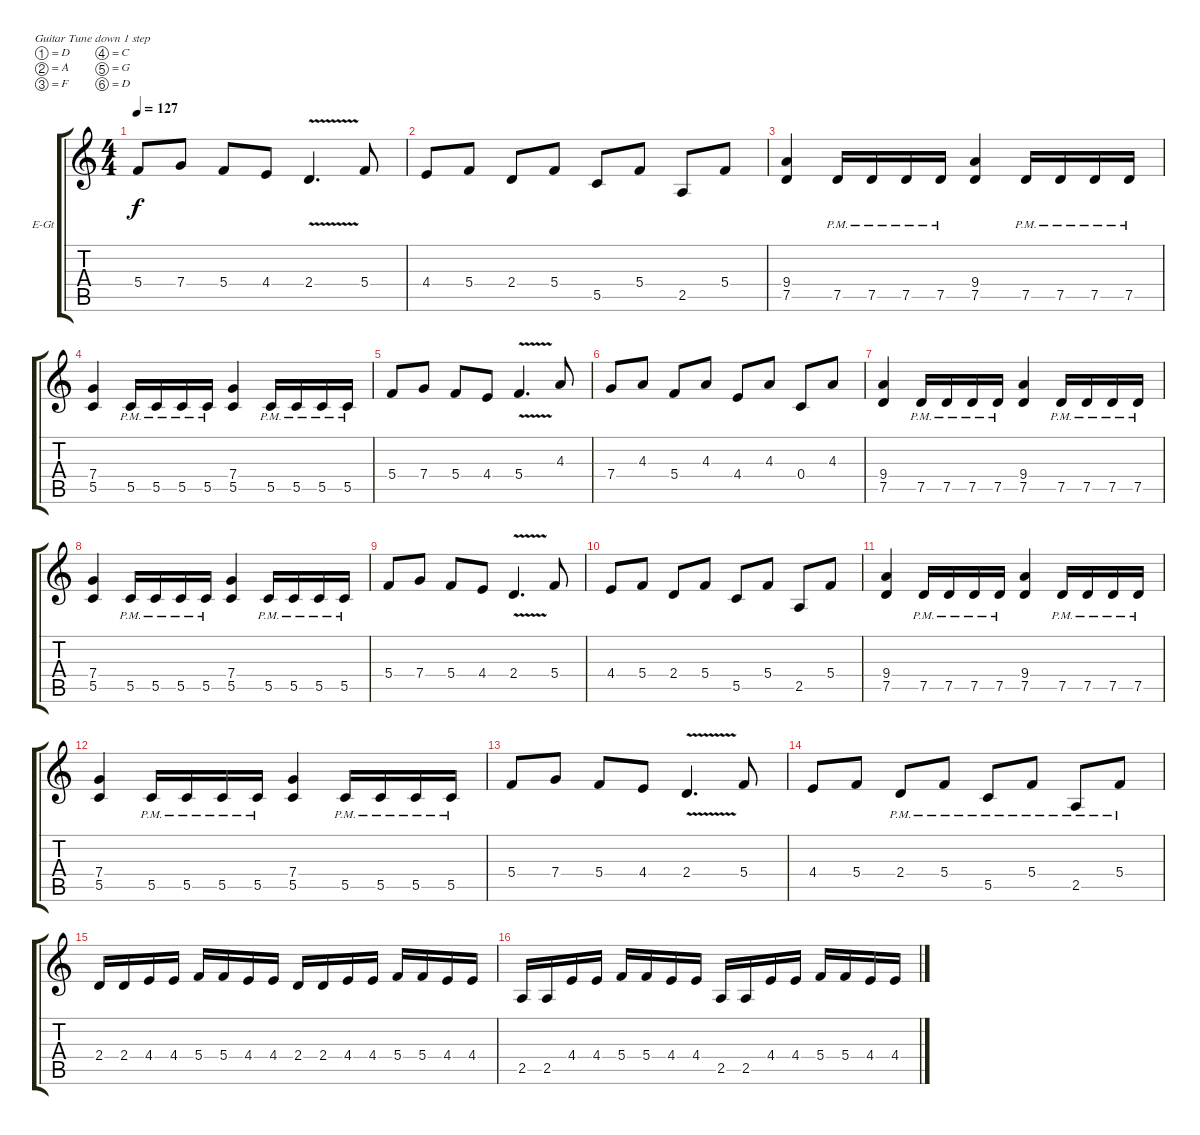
\bracketExtendMode groupsimilarinstruments
\firstSystemTrackNameOrientation horizontal
\otherSystemsTrackNameOrientation horizontal
\track ("Solo guitar" "E-Gt") {instrument distortionguitar}
\staff {score tabs}
\tuning (D4 A3 F3 C3 G2 D2)
\ts (4 4)
\tempo 127
\clef g2
\ks c
5.4.8{dy f} 7.4.8 5.4.8 4.4.8 2.4{v}.4{d} 5.4.8 |
4.4.8 5.4.8 2.4.8 5.4.8 5.5.8 5.4.8 2.5.8 5.4.8 |
(9.4 7.5).4 7.5{pm}.16 7.5{pm}.16 7.5{pm}.16 7.5{pm}.16 (9.4 7.5).4 7.5{pm}.16 7.5{pm}.16 7.5{pm}.16 7.5{pm}.16 |
(7.4 5.5).4 5.5{pm}.16 5.5{pm}.16 5.5{pm}.16 5.5{pm}.16 (7.4 5.5).4 5.5{pm}.16 5.5{pm}.16 5.5{pm}.16 5.5{pm}.16 |
5.4.8 7.4.8 5.4.8 4.4.8 5.4{v}.4{d} 4.3.8 |
7.4.8 4.3.8 5.4.8 4.3.8 4.4.8 4.3.8 0.4.8 4.3.8 |
(9.4 7.5).4 7.5{pm}.16 7.5{pm}.16 7.5{pm}.16 7.5{pm}.16 (9.4 7.5).4 7.5{pm}.16 7.5{pm}.16 7.5{pm}.16 7.5{pm}.16 |
(7.4 5.5).4 5.5{pm}.16 5.5{pm}.16 5.5{pm}.16 5.5{pm}.16 (7.4 5.5).4 5.5{pm}.16 5.5{pm}.16 5.5{pm}.16 5.5{pm}.16 |
5.4.8 7.4.8 5.4.8 4.4.8 2.4{v}.4{d} 5.4.8 |
4.4.8 5.4.8 2.4.8 5.4.8 5.5.8 5.4.8 2.5.8 5.4.8 |
(9.4 7.5).4 7.5{pm}.16 7.5{pm}.16 7.5{pm}.16 7.5{pm}.16 (9.4 7.5).4 7.5{pm}.16 7.5{pm}.16 7.5{pm}.16 7.5{pm}.16 |
(7.4 5.5).4 5.5{pm}.16 5.5{pm}.16 5.5{pm}.16 5.5{pm}.16 (7.4 5.5).4 5.5{pm}.16 5.5{pm}.16 5.5{pm}.16 5.5{pm}.16 |
5.4.8 7.4.8 5.4.8 4.4.8 2.4{v}.4{d} 5.4.8 |
4.4.8 5.4.8 2.4{pm}.8 5.4{pm}.8 5.5{pm}.8 5.4{pm}.8 2.5{pm}.8 5.4{pm}.8 |
2.4.16 2.4.16 4.4.16 4.4.16 5.4.16 5.4.16 4.4.16 4.4.16 2.4.16 2.4.16 4.4.16 4.4.16 5.4.16 5.4.16 4.4.16 4.4.16 |
2.5.16 2.5.16 4.4.16 4.4.16 5.4.16 5.4.16 4.4.16 4.4.16 2.5.16 2.5.16 4.4.16 4.4.16 5.4.16 5.4.16 4.4.16 4.4.16
